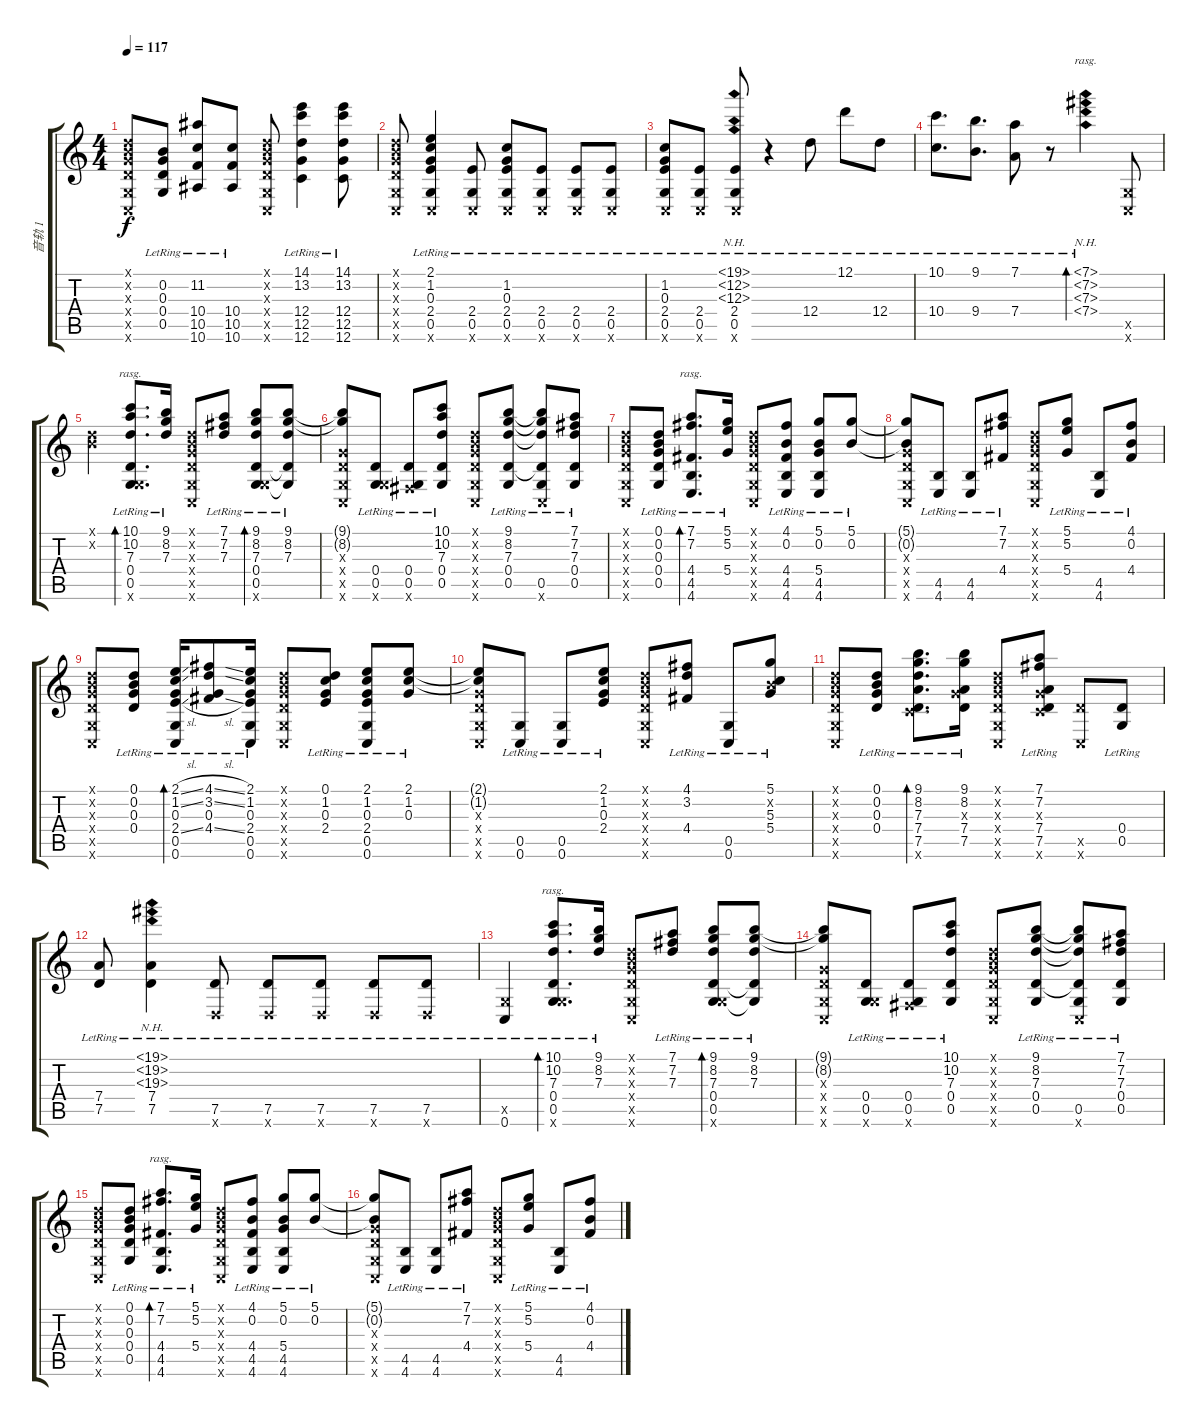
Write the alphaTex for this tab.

\track ("音轨 1" "音轨 1") {instrument acousticguitarsteel}
\staff {score tabs}
\tuning (D4 B3 G3 D3 G2 C2) {hide}
\ts (4 4)
\tempo 117
\clef g2
\ks c
(0.1{x} 0.2{x} 0.3{x} 0.4{x} 0.5{x} 0.6{x}).8{dy f} (0.2{lr} 0.3{lr} 0.4{lr} 0.5{lr}).8 (11.2{lr} 10.4{lr} 10.5{lr} 10.6{lr}).8 (10.4{lr} 10.5{lr} 10.6{lr}).8 (0.1{x} 0.2{x} 0.3{x} 0.4{x} 0.5{x} 0.6{x}).8 (14.1{lr} 13.2{lr} 12.4{lr} 12.5{lr} 12.6{lr}).4 (14.1{lr} 13.2{lr} 12.4{lr} 12.5{lr} 12.6{lr}).8 |
(0.1{x} 0.2{x} 0.3{x} 0.4{x} 0.5{x} 0.6{x}).8 (2.1{lr} 1.2{lr} 0.3{lr} 2.4{lr} 0.5{lr} 0.6{x}).4 (2.4{lr} 0.5{lr} 0.6{x}).8 (1.2{lr} 0.3{lr} 2.4{lr} 0.5{lr} 0.6{x}).8 (2.4{lr} 0.5{lr} 0.6{x}).8 (2.4{lr} 0.5{lr} 0.6{x}).8 (2.4{lr} 0.5{lr} 0.6{x}).8 |
(1.2{lr} 0.3{lr} 2.4{lr} 0.5{lr} 0.6{x}).8 (2.4{lr} 0.5{lr} 0.6{x}).8 (19.1{nh lr} 1.2{nh lr} 0.3{nh lr} 2.4{lr} 0.5{lr} 0.6{x}).8 r.4 12.4{lr}.8 12.1{lr}.8 12.4{lr}.8 |
(10.1{lr} 10.4{lr}).8{d} (9.1{lr} 9.4{lr}).8{d} (7.1{lr} 7.4{lr}).8 r.8 (7.1{nh lr} 7.2{nh lr} 7.3{nh lr} 7.4{nh lr}).4{bd 480 rasg ii} (0.5{x} 0.6{x}).8 |
(0.1{x} 0.2{x}).4 (10.1{lr} 10.2{lr} 7.3{lr} 0.4{lr} 0.5{lr} 7.6{x}).8{d bd 120 rasg ii} (9.1{lr} 8.2{lr} 7.3{lr}).16 (0.1{x} 0.2{x} 0.3{x} 0.4{x} 0.5{x} 0.6{x}).8 (7.1{lr} 7.2{lr} 7.3{lr}).8 (9.1{lr} 8.2{lr} 7.3{lr} 0.4{lr} 0.5{lr} 7.6{x}).8{bd 30} (9.1{lr} 8.2{lr} 7.3{lr} 0.4{t} 0.5{t}).8 |
(9.1{t} 8.2{t} 0.3{x} 0.4{x} 0.5{x} 0.6{x}).8 (0.4{lr} 0.5{lr} 7.6{x}).8 (0.4{lr} 0.5{lr} 6.6{x}).8 (10.1{lr} 10.2{lr} 7.3{lr} 0.4{lr} 0.5{lr}).8 (0.1{x} 0.2{x} 0.3{x} 0.4{x} 0.5{x} 0.6{x}).8 (9.1{lr} 8.2{lr} 7.3{lr} 0.4{lr} 0.5{lr}).8 (9.1{t} 8.2{t} 7.3{t} 0.4{t} 0.5{lr} 0.6{x}).8 (7.1{lr} 7.2{lr} 7.3{lr} 0.4{lr} 0.5{lr}).8 |
(0.1{x} 0.2{x} 0.3{x} 0.4{x} 0.5{x} 0.6{x}).8 (0.1{lr} 0.2{lr} 0.3{lr} 0.4{lr} 0.5{lr}).8 (7.1{lr} 7.2{lr} 4.4{lr} 4.5{lr} 4.6{lr}).8{d bd 60 rasg ii} (5.1{lr} 5.2{lr} 5.4{lr}).16 (0.1{x} 0.2{x} 0.3{x} 0.4{x} 0.5{x} 0.6{x}).8 (4.1{lr} 0.2{lr} 4.4{lr} 4.5{lr} 4.6{lr}).8 (5.1{lr} 0.2{lr} 5.4{lr} 4.5{lr} 4.6{lr}).8 (5.1{lr} 0.2{lr}).8 |
(5.1{t} 0.2{t} 0.3{x} 0.4{x} 0.5{x} 0.6{x}).8 (4.5{lr} 4.6{lr}).8 (4.5{lr} 4.6{lr}).8 (7.1{lr} 7.2{lr} 4.4{lr}).8 (0.1{x} 0.2{x} 0.3{x} 0.4{x} 0.5{x} 0.6{x}).8 (5.1{lr} 5.2{lr} 5.4{lr}).8 (4.5{lr} 4.6{lr}).8 (4.1{lr} 0.2{lr} 4.4{lr}).8 |
(0.1{x} 0.2{x} 0.3{x} 0.4{x} 0.5{x} 0.6{x}).8 (0.1{lr} 0.2{lr} 0.3{lr} 0.4{lr}).8 (2.1{sl lr} 1.2{sl lr} 0.3{lr} 2.4{sl lr} 0.5{lr} 0.6{lr}).16{bd 60} (4.1{sl lr} 3.2{sl lr} 0.3{lr} 4.4{sl lr}).8 (2.1{lr} 1.2{lr} 0.3{lr} 2.4{lr} 0.5{lr} 0.6{lr}).16 (0.1{x} 0.2{x} 0.3{x} 0.4{x} 0.5{x} 0.6{x}).8 (0.1{lr} 1.2{lr} 0.3{lr} 2.4{lr}).8 (2.1{lr} 1.2{lr} 0.3{lr} 2.4{lr} 0.5{lr} 0.6{lr}).8 (2.1{lr} 1.2{lr} 0.3{lr}).8 |
(2.1{t} 1.2{t} 0.3{x} 0.4{x} 0.5{x} 0.6{x}).8 (0.5{lr} 0.6{lr}).8 (0.5{lr} 0.6{lr}).8 (2.1{lr} 1.2{lr} 0.3{lr} 2.4{lr}).8 (0.1{x} 0.2{x} 0.3{x} 0.4{x} 0.5{x} 0.6{x}).8 (4.1{lr} 3.2{lr} 4.4{lr}).8 (0.5{lr} 0.6{lr}).8 (5.1{lr} 0.2{x} 5.3{lr} 5.4{lr}).8 |
(0.1{x} 0.2{x} 0.3{x} 0.4{x} 0.5{x} 0.6{x}).8 (0.1{lr} 0.2{lr} 0.3{lr} 0.4{lr}).8 (9.1{lr} 8.2{lr} 7.3{lr} 7.4{lr} 7.5{lr} 12.6{x}).8{d bd 60} (9.1{lr} 8.2{lr} 0.3{x} 7.4{lr} 7.5{lr}).16 (0.1{x} 0.2{x} 0.3{x} 0.4{x} 0.5{x} 0.6{x}).8 (7.1{lr} 7.2{lr} 0.3{x} 7.4{lr} 7.5{lr} 12.6{x}).8 (7.5{x} 0.6{x}).8 (0.4{lr} 0.5{lr}).8 |
(7.4{lr} 7.5{lr}).8 (19.1{nh lr} 19.2{nh lr} 19.3{nh lr} 7.4{lr} 7.5{lr}).4 (7.5{lr} 2.6{x}).8 (7.5{lr} 2.6{x}).8 (7.5{lr} 2.6{x}).8 (7.5{lr} 2.6{x}).8 (7.5{lr} 2.6{x}).8 |
(0.5{x} 0.6{lr}).4 (10.1{lr} 10.2{lr} 7.3{lr} 0.4{lr} 0.5{lr} 7.6{x}).8{d bd 120 rasg ii} (9.1{lr} 8.2{lr} 7.3{lr}).16 (0.1{x} 0.2{x} 0.3{x} 0.4{x} 0.5{x} 0.6{x}).8 (7.1{lr} 7.2{lr} 7.3{lr}).8 (9.1{lr} 8.2{lr} 7.3{lr} 0.4{lr} 0.5{lr} 7.6{x}).8{bd 30} (9.1{lr} 8.2{lr} 7.3{lr} 0.4{t} 0.5{t}).8 |
(9.1{t} 8.2{t} 0.3{x} 0.4{x} 0.5{x} 0.6{x}).8 (0.4{lr} 0.5{lr} 7.6{x}).8 (0.4{lr} 0.5{lr} 6.6{x}).8 (10.1{lr} 10.2{lr} 7.3{lr} 0.4{lr} 0.5{lr}).8 (0.1{x} 0.2{x} 0.3{x} 0.4{x} 0.5{x} 0.6{x}).8 (9.1{lr} 8.2{lr} 7.3{lr} 0.4{lr} 0.5{lr}).8 (9.1{t} 8.2{t} 7.3{t} 0.4{t} 0.5{lr} 0.6{x}).8 (7.1{lr} 7.2{lr} 7.3{lr} 0.4{lr} 0.5{lr}).8 |
(0.1{x} 0.2{x} 0.3{x} 0.4{x} 0.5{x} 0.6{x}).8 (0.1{lr} 0.2{lr} 0.3{lr} 0.4{lr} 0.5{lr}).8 (7.1{lr} 7.2{lr} 4.4{lr} 4.5{lr} 4.6{lr}).8{d bd 60 rasg ii} (5.1{lr} 5.2{lr} 5.4{lr}).16 (0.1{x} 0.2{x} 0.3{x} 0.4{x} 0.5{x} 0.6{x}).8 (4.1{lr} 0.2{lr} 4.4{lr} 4.5{lr} 4.6{lr}).8 (5.1{lr} 0.2{lr} 5.4{lr} 4.5{lr} 4.6{lr}).8 (5.1{lr} 0.2{lr}).8 |
(5.1{t} 0.2{t} 0.3{x} 0.4{x} 0.5{x} 0.6{x}).8 (4.5{lr} 4.6{lr}).8 (4.5{lr} 4.6{lr}).8 (7.1{lr} 7.2{lr} 4.4{lr}).8 (0.1{x} 0.2{x} 0.3{x} 0.4{x} 0.5{x} 0.6{x}).8 (5.1{lr} 5.2{lr} 5.4{lr}).8 (4.5{lr} 4.6{lr}).8 (4.1{lr} 0.2{lr} 4.4{lr}).8
